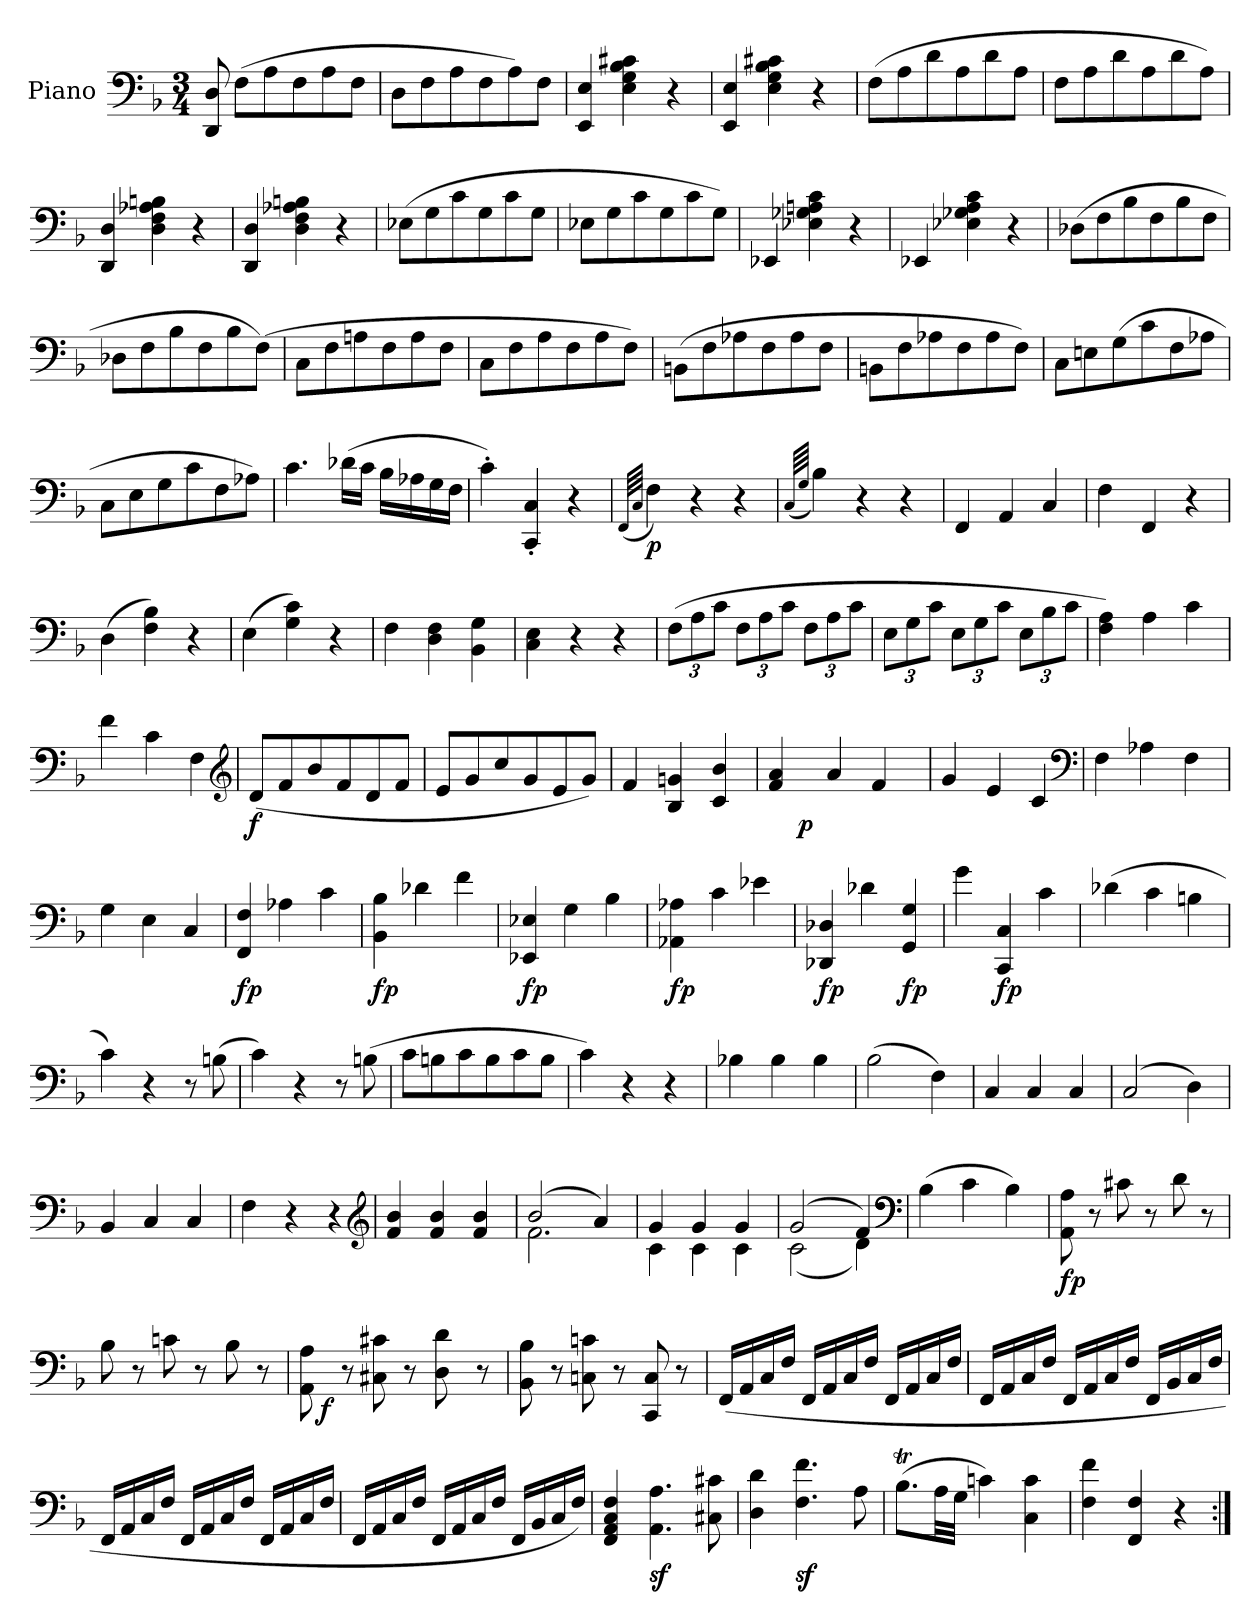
**kern	**dynam
*part1	*part1
*staff1	*staff1
*I"Piano	*
*I'Pno	*
*clefF4	*
*k[b-]	*
*F:	*
*M3/4	*
=	=
8DD 8D	.
(8FL	.
8A	.
8F	.
8A	.
8FJ	.
=	=
8DL	.
8F	.
8A	.
8F	.
8A)	.
8FJ	.
=	=
4EE 4E	.
4E 4G 4B- 4c#X	.
4r	.
=	=
4EE 4E	.
4E 4G 4B- 4c#X	.
4r	.
=	=
(8FL	.
8A	.
8d	.
8A	.
8d	.
8AJ	.
=	=
8FL	.
8A	.
8d	.
8A	.
8d	.
8AJ)	.
=	=
4DD 4D	.
4D 4F 4A-X 4Bn	.
4r	.
=	=
4DD 4D	.
4D 4F 4A-X 4Bn	.
4r	.
=	=
(8E-XL	.
8G	.
8c	.
8G	.
8c	.
8GJ	.
=	=
8E-XL	.
8G	.
8c	.
8G	.
8c	.
8GJ)	.
=	=
4EE-X	.
4E-X 4G-X 4An 4c	.
4r	.
=	=
4EE-X	.
4E-X 4G-X 4A 4c	.
4r	.
=	=
(8D-XL	.
8F	.
8B-	.
8F	.
8B-	.
8FJ	.
=	=
8D-XL	.
8F	.
8B-	.
8F	.
8B-	.
(8FJ)	.
=	=
8CL	.
8F	.
8An	.
8F	.
8A	.
8FJ	.
=	=
8CL	.
8F	.
8A	.
8F	.
8A	.
8FJ)	.
=	=
(8BBnL	.
8F	.
8A-X	.
8F	.
8A-	.
8FJ	.
=	=
8BBnL	.
8F	.
8A-X	.
8F	.
8A-	.
8FJ)	.
=	=
8CL	.
8En	.
(8G	.
8c	.
8F	.
8A-XJ	.
=	=
8CL	.
8E	.
8G	.
8c	.
8F	.
8A-XJ)	.
=	=
4.c	.
(16d-XLL	.
16cJJ	.
16B-LL	.
16A-X	.
16G	.
16FJJ	.
=	=
4c')	.
4CC' 4C'	.
4r	.
=	=
(64qFFLLLL	.
64qCJJJJ	.
4F)	p
4r	.
4r	.
=	=
(64qCLLLL	.
64qGJJJJ	.
4B-)	.
4r	.
4r	.
=	=
4FF	.
4AA	.
4C	.
=	=
4F	.
4FF	.
4r	.
=	=
(4D	.
4F 4B-)	.
4r	.
=	=
(4E	.
4G 4c)	.
4r	.
=	=
4F	.
4D 4F	.
4BB- 4G	.
=	=
4C 4E	.
4r	.
4r	.
=	=
(12FL	.
12A	.
12cJ	.
12FL	.
12A	.
12cJ	.
12FL	.
12A	.
12cJ	.
=	=
12EL	.
12G	.
12cJ	.
12EL	.
12G	.
12cJ	.
12EL	.
12B-	.
12cJ	.
=	=
4F 4A)	.
4A	.
4c	.
=	=
4f	.
4c	.
4F	.
*clefG2	*
=	=
(8dL	f
8f	.
8b-	.
8f	.
8d	.
8fJ	.
=	=
8eL	.
8g	.
8cc	.
8g	.
8e	.
8gJ)	.
=	=
4f	.
4B- 4gn	.
4c 4b-	.
=	=
*^	*
4f 4a	8ryy	.
.	2ryy	p
4a	.	.
4f	.	.
.	8ryy	.
*v	*v	*
=	=
4g	.
4e	.
4c	.
*clefF4	*
=	=
4F	.
4A-X	.
4F	.
=	=
4G	.
4E	.
4C	.
=	=
4FF 4F	fp
4A-X	.
4c	.
=	=
4BB- 4B-	fp
4d-X	.
4f	.
=	=
4EE-X 4E-X	fp
4G	.
4B-	.
=	=
4AA-X 4A-X	fp
4c	.
4e-X	.
=	=
4DD-X 4D-X	fp
4d-X	.
4GG 4G	fp
=	=
4g	.
4CC 4C	fp
4c	.
=	=
(4d-X	.
4c	.
4Bn	.
=	=
4c)	.
4r	.
8r	.
(8Bn	.
=	=
4c)	.
4r	.
8r	.
(8Bn	.
=	=
8cL	.
8Bn	.
8c	.
8B	.
8c	.
8BJ	.
=	=
4c)	.
4r	.
4r	.
=	=
4B-X	.
4B-	.
4B-	.
=	=
(2B-	.
4F)	.
=	=
4C	.
4C	.
4C	.
=	=
(2C	.
4D)	.
=	=
4BB-	.
4C	.
4C	.
=	=
4F	.
4r	.
4r	.
*clefG2	*
=	=
4f 4b-	.
4f 4b-	.
4f 4b-	.
=	=
*^	*
(2b-	2.f	.
4a)	.	.
=	=	=
4g	4c	.
4g	4c	.
4g	4c	.
=	=	=
(2g	(2c	.
4f)	4d)	.
*v	*v	*
*clefF4	*
=	=
(4B-	.
4c	.
4B-)	.
=	=
8AA 8A	fp
8r	.
8c#X	.
8r	.
8d	.
8r	.
=	=
8B-	.
8r	.
8cn	.
8r	.
8B-	.
8r	.
=	=
*^	*
8AA 8A	16ryy	.
.	2ryy	f
8r	.	.
8C#X 8c#X	.	.
8r	.	.
8D 8d	.	.
.	8.ryy	.
8r	.	.
*v	*v	*
=	=
8BB- 8B-	.
8r	.
8Cn 8cn	.
8r	.
8CC 8C	.
8r	.
=	=
(16FFLL	.
16AA	.
16C	.
16FJJ	.
16FFLL	.
16AA	.
16C	.
16FJJ	.
16FFLL	.
16AA	.
16C	.
16FJJ	.
=	=
16FFLL	.
16AA	.
16C	.
16FJJ	.
16FFLL	.
16AA	.
16C	.
16FJJ	.
16FFLL	.
16BB-	.
16C	.
16FJJ	.
=	=
16FFLL	.
16AA	.
16C	.
16FJJ	.
16FFLL	.
16AA	.
16C	.
16FJJ	.
16FFLL	.
16AA	.
16C	.
16FJJ	.
=	=
16FFLL	.
16AA	.
16C	.
16FJJ	.
16FFLL	.
16AA	.
16C	.
16FJJ	.
16FFLL	.
16BB-	.
16C	.
16FJJ)	.
=	=
4FF 4AA 4C 4F	.
4.AA 4.A	sf
8C#X 8c#X	.
=	=
4D 4d	.
4.F 4.f	sf
8A	.
=	=
(8.B-TL	.
32ALL	.
32GJJJ	.
4cn)	.
4C 4c	.
=	=
4F 4f	.
4FF 4F	.
4r	.
=:|!	=:|!
*-	*-
